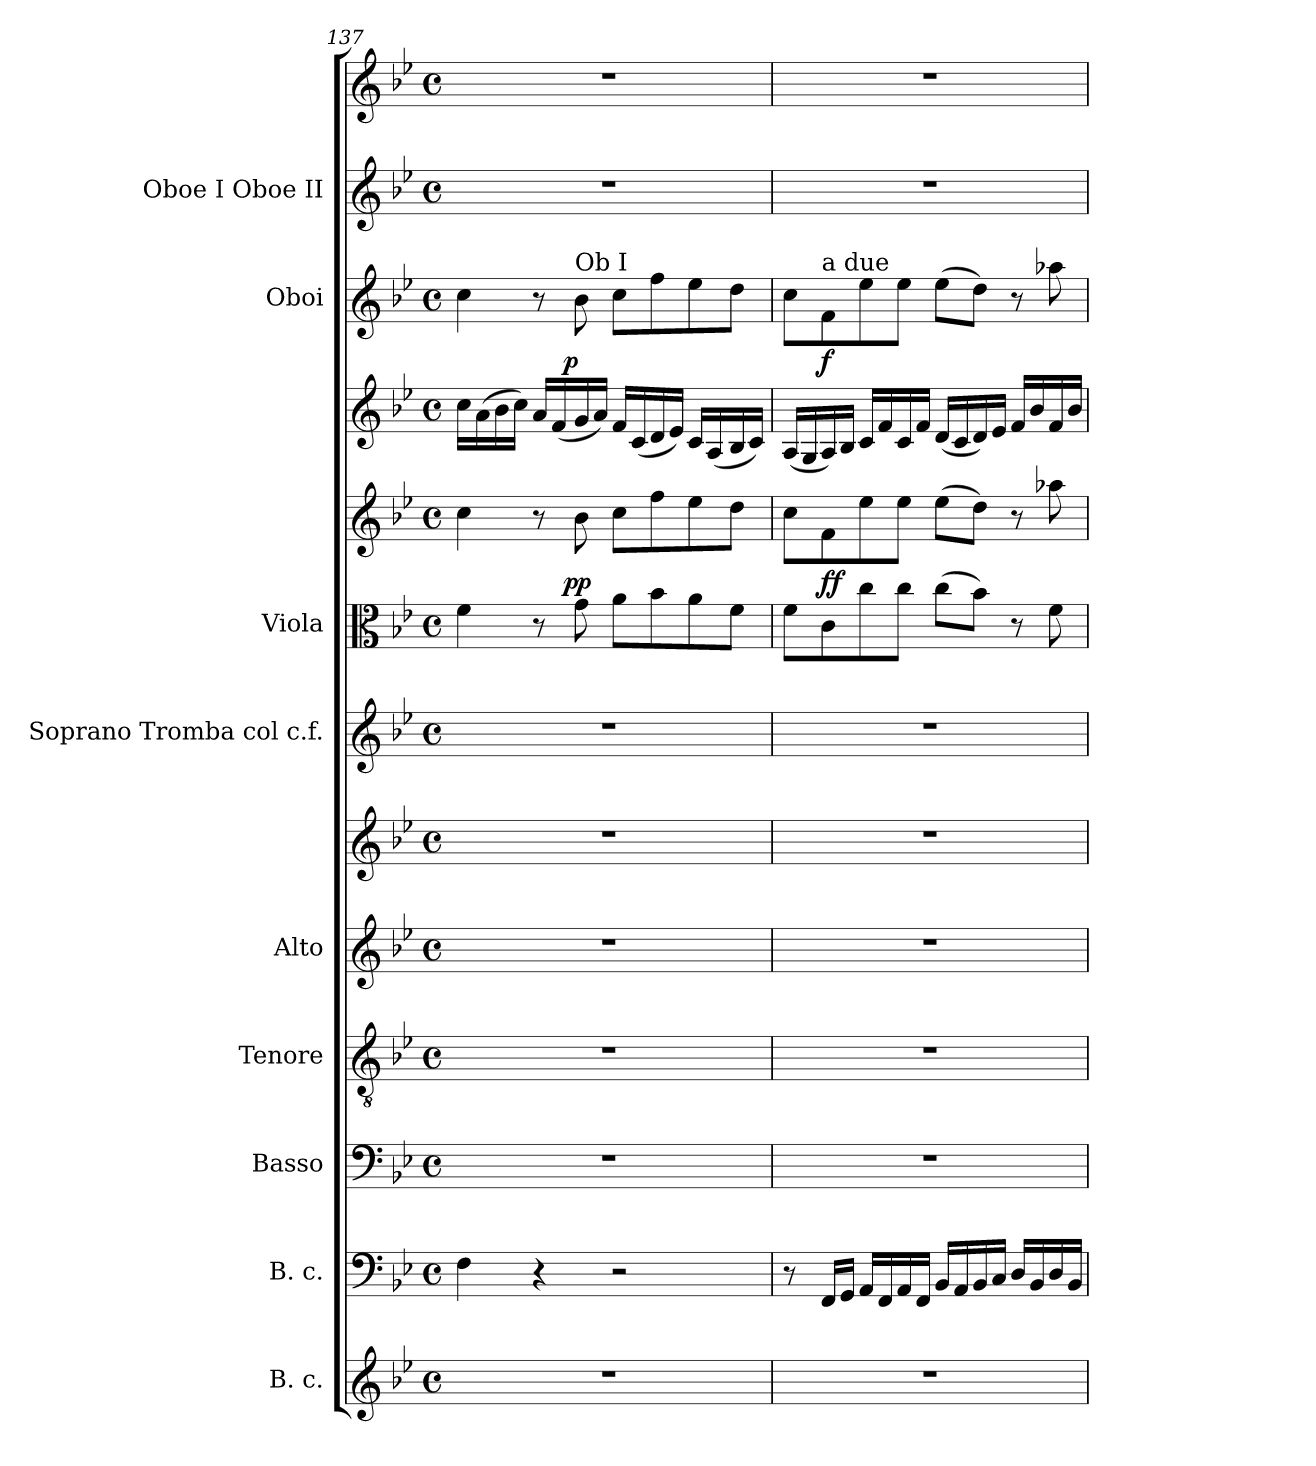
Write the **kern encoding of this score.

**kern	**kern	**kern	**kern	**kern	**kern	**kern	**kern	**dynam	**kern	**kern	**kern	**dynam	**kern	**kern
*part12	*part11	*part10	*part9	*part8	*part7	*part6	*part5	*part5	*part4	*part3	*part2	*part2	*part1	*part1
*staff13	*staff12	*staff11	*staff10	*staff9	*staff8	*staff7	*staff6	*staff6	*staff5	*staff4	*staff3	*staff3	*staff2	*staff1
*I"B. c.	*I"B. c.	*I"Basso	*I"Tenore	*I"Alto	*	*I"Soprano Tromba col c.f.	*I"Viola	*	*	*	*I"Oboi	*	*I"Oboe I Oboe II	*
*	*I'B. c.	*I'Basso	*I'Tenore	*I'Alto	*	*I'Soprano	*I'Viola	*	*	*	*	*	*I'Ob	*
*clefG2	*clefF4	*clefF4	*clefGv2	*clefG2	*clefG2	*clefG2	*clefC3	*	*clefG2	*clefG2	*clefG2	*	*clefG2	*clefG2
*k[b-e-]	*k[b-e-]	*k[b-e-]	*k[b-e-]	*k[b-e-]	*k[b-e-]	*k[b-e-]	*k[b-e-]	*	*k[b-e-]	*k[b-e-]	*k[b-e-]	*	*k[b-e-]	*k[b-e-]
*B-:	*B-:	*B-:	*B-:	*B-:	*B-:	*B-:	*B-:	*	*B-:	*B-:	*B-:	*	*B-:	*B-:
*M4/4	*M4/4	*M4/4	*M4/4	*M4/4	*M4/4	*M4/4	*M4/4	*	*M4/4	*M4/4	*M4/4	*	*M4/4	*M4/4
*met(c)	*met(c)	*met(c)	*met(c)	*met(c)	*met(c)	*met(c)	*met(c)	*	*met(c)	*met(c)	*met(c)	*	*met(c)	*met(c)
=137	=137	=137	=137	=137	=137	=137	=137	=137	=137	=137	=137	=137	=137	=137
*	*	*	*	*	*	*	*^	*	*	*	*^	*	*	*
1r	4F\	1r	1r	1r	1r	1r	4f\	4ryy	.	4cc\	16cc\LL	4cc\	4ryy	.	1r	1r
.	.	.	.	.	.	.	.	.	.	.	(>16a\	.	.	.	.	.
.	.	.	.	.	.	.	.	.	.	.	16b-\	.	.	.	.	.
.	.	.	.	.	.	.	.	.	.	.	16cc\JJ)	.	.	.	.	.
.	4r	.	.	.	.	.	8r	16.ryy	.	8r	16a/LL	8r	16.ryy	.	.	.
.	.	.	.	.	.	.	.	.	.	.	(<16f/	.	.	.	.	.
!	!	!	!	!	!	!	!	!	!LO:DY:a	!	!	!	!	!	!	!
!	!	!	!	!	!	!	!	!	!LO:DY:n=1:b	!	!	!	!	!LO:DY:b	!	!
.	.	.	.	.	.	.	.	2ryy	p p	.	.	.	2ryy	p	.	.
!	!	!	!	!	!	!	!	!	!	!	!	!LO:TX:a:t=Ob I	!	!	!	!
.	.	.	.	.	.	.	8g\	.	.	8b-\	16g/	8b-\	.	.	.	.
.	.	.	.	.	.	.	.	.	.	.	16a/JJ)	.	.	.	.	.
.	2r	.	.	.	.	.	8a\L	.	.	8cc\L	16f/LL	8cc\L	.	.	.	.
.	.	.	.	.	.	.	.	.	.	.	(<16c/	.	.	.	.	.
.	.	.	.	.	.	.	8b-\	.	.	8ff\	16d/	8ff\	.	.	.	.
.	.	.	.	.	.	.	.	.	.	.	16e-/JJ)	.	.	.	.	.
.	.	.	.	.	.	.	8a\	.	.	8ee-\	16c/LL	8ee-\	.	.	.	.
.	.	.	.	.	.	.	.	.	.	.	(<16A/	.	.	.	.	.
.	.	.	.	.	.	.	.	8ryy	.	.	.	.	8ryy	.	.	.
.	.	.	.	.	.	.	8f\J	.	.	8dd\J	16B-/	8dd\J	.	.	.	.
.	.	.	.	.	.	.	.	.	.	.	16c/JJ)	.	.	.	.	.
.	.	.	.	.	.	.	.	32ryy	.	.	.	.	32ryy	.	.	.
*	*	*	*	*	*	*	*v	*v	*	*	*	*v	*v	*	*	*
!!LO:LB:g=z
=138	=138	=138	=138	=138	=138	=138	=138	=138	=138	=138	=138	=138	=138	=138
1r	8r	1r	1r	1r	1r	1r	8f\L	.	8cc\L	(<16A/LL	8cc\L	.	1r	1r
.	.	.	.	.	.	.	.	.	.	16G/	.	.	.	.
!	!	!	!	!	!	!	!	!	!	!	!LO:TX:a:t=a due	!	!	!
!	!	!	!	!	!	!	!	!LO:DY:a	!	!	!	!	!	!
!	!	!	!	!	!	!	!	!LO:DY:n=1:b	!	!	!	!LO:DY:b	!	!
.	16FF/LL	.	.	.	.	.	8c\	f f	8f\	16A/)	8f\	f	.	.
.	16GG/JJ	.	.	.	.	.	.	.	.	16B-/JJ	.	.	.	.
.	16AA</LL	.	.	.	.	.	8cc\	.	8ee-\	16c/LL	8ee-\	.	.	.
.	16FF/	.	.	.	.	.	.	.	.	16f/	.	.	.	.
.	16AA/	.	.	.	.	.	8cc\J	.	8ee-\J	16c/	8ee-\J	.	.	.
.	16FF/JJ	.	.	.	.	.	.	.	.	16f/JJ	.	.	.	.
.	16BB-</LL	.	.	.	.	.	(>8cc\L	.	(>8ee-\L	(<16d/LL	(>8ee-\L	.	.	.
.	16AA/	.	.	.	.	.	.	.	.	16c/	.	.	.	.
.	16BB-/	.	.	.	.	.	8b-\J)	.	8dd\J)	16d/)	8dd\J)	.	.	.
.	16C/JJ	.	.	.	.	.	.	.	.	16e-/JJ	.	.	.	.
.	16D</LL	.	.	.	.	.	8r	.	8r	16f/LL	8r	.	.	.
.	16BB-/	.	.	.	.	.	.	.	.	16b-/	.	.	.	.
.	16D/	.	.	.	.	.	8f\	.	8aa-X\	16f/	8aa-X\	.	.	.
.	16BB-/JJ	.	.	.	.	.	.	.	.	16b-/JJ	.	.	.	.
=	=	=	=	=	=	=	=	=	=	=	=	=	=	=
*-	*-	*-	*-	*-	*-	*-	*-	*-	*-	*-	*-	*-	*-	*-
